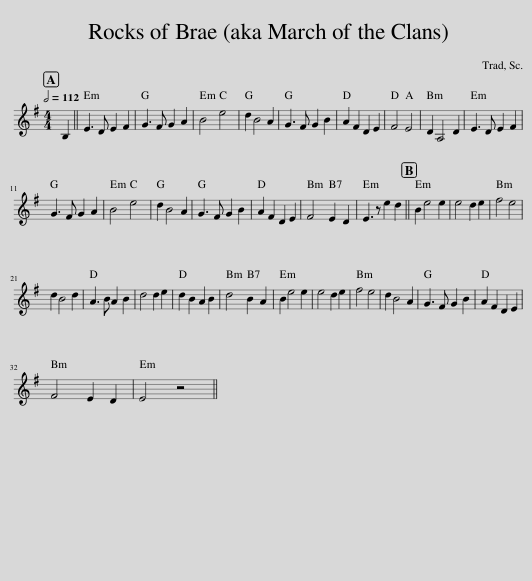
X:1
L:1/8
Q:1/2=112
M:4/4
I:linebreak $
K:Emin
V:1 treble
V:1
 B,2 || E3 D E2 F2 | G3 F G2 A2 | B4 e4 | d2 B4 A2 | %5
 G3 F G2 B2 | A2 F2 D2 E2 | F4 E4 | D2 A,4 D2 | E3 D E2 F2 |$ %10
 G3 F G2 A2 | B4 e4 | d2 B4 A2 | G3 F G2 B2 | A2 F2 D2 E2 | %15
 F4 E2 D2 | E3 z e2 d2 || B2 e4 e2 | e4 d2 e2 | f4 e4 |$ %20
 d2 B4 d2 | A3 B A2 B2 | d4 d2 e2 | d2 B2 A2 B2 | d4 B2 A2 | %25
 B2 e4 e2 | e4 d2 e2 | f4 e4 | d2 B4 A2 | G3 F G2 B2 | %30
 A2 F2 D2 E2 |$ F4 E2 D2 | E4 z4 || %33
